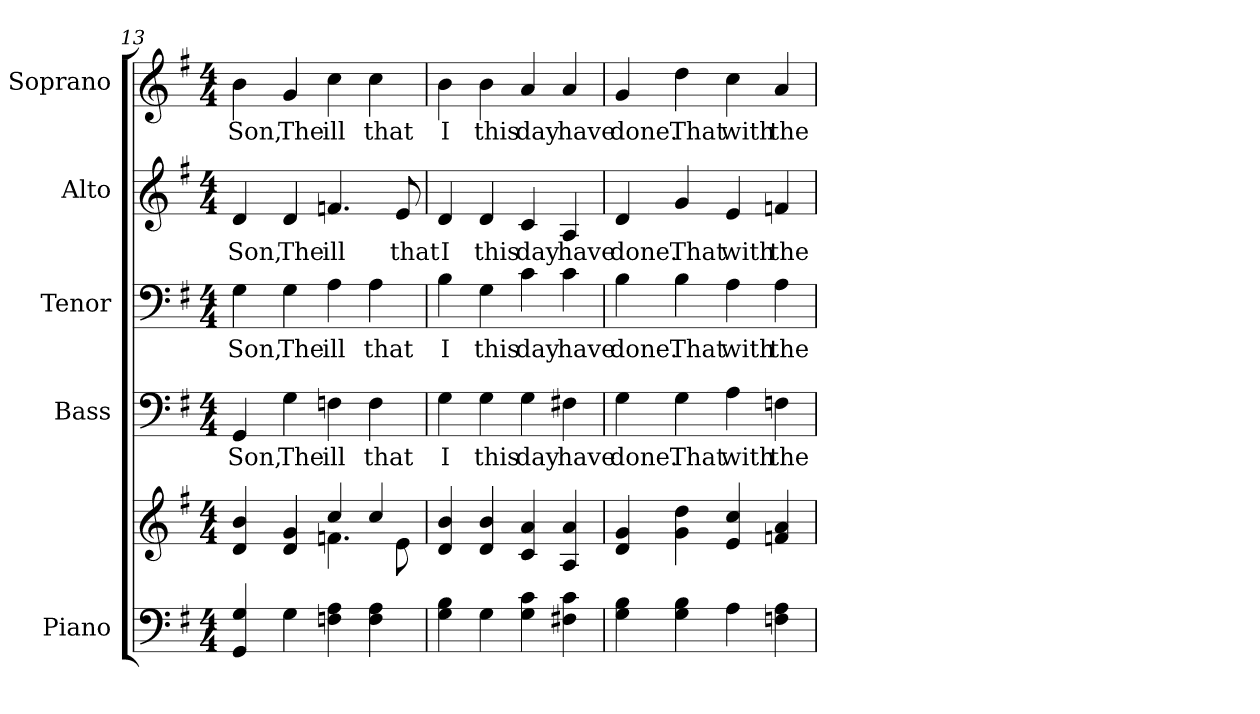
**kern	**kern	**kern	**text	**kern	**text	**kern	**text	**kern	**text
*part5	*part5	*part4	*part4	*part3	*part3	*part2	*part2	*part1	*part1
*staff6	*staff5	*staff4	*staff4	*staff3	*staff3	*staff2	*staff2	*staff1	*staff1
*I"Piano	*	*I"Bass	*	*I"Tenor	*	*I"Alto	*	*I"Soprano	*
*I'Pno.	*	*I'B.	*	*I'T.	*	*I'A.	*	*I'S.	*
!!LO:PB:g=z
*clefF4	*clefG2	*clefF4	*	*clefF4	*	*clefG2	*	*clefG2	*
*k[f#]	*k[f#]	*k[f#]	*	*k[f#]	*	*k[f#]	*	*k[f#]	*
*G:	*G:	*G:	*	*G:	*	*G:	*	*G:	*
*M4/4	*M4/4	*M4/4	*	*M4/4	*	*M4/4	*	*M4/4	*
=13	=13	=13	=13	=13	=13	=13	=13	=13	=13
*	*^	*	*	*	*	*	*	*	*
!	!	!	!	!LO:LY:b:color=#000000	!	!	!	!	!	!
!	!	!	!	!	!	!LO:LY:b:color=#000000	!	!	!	!
!	!	!	!	!	!	!	!	!LO:LY:b:color=#000000	!	!
!	!	!	!	!	!	!	!	!	!	!LO:LY:b:color=#000000
4GGi/ 4Gi	4di/ 4bi	2ryy	4GGi/	Son,	4Gi\	Son,	4di/	Son,	4bi\	Son,
!	!	!	!	!LO:LY:b:color=#000000	!	!	!	!	!	!
!	!	!	!	!	!	!LO:LY:b:color=#000000	!	!	!	!
!	!	!	!	!	!	!	!	!LO:LY:b:color=#000000	!	!
!	!	!	!	!	!	!	!	!	!	!LO:LY:b:color=#000000
4Gi\	4di/ 4gi	.	4Gi\	The	4Gi\	The	4di/	The	4gi/	The
!	!	!	!	!LO:LY:b:color=#000000	!	!	!	!	!	!
!	!	!	!	!	!	!LO:LY:b:color=#000000	!	!	!	!
!	!	!	!	!	!	!	!	!LO:LY:b:color=#000000	!	!
!	!	!	!	!	!	!	!	!	!	!LO:LY:b:color=#000000
4Fni\ 4Ai	4cci/	4.fni\	4Fni\	ill	4Ai\	ill	4.fni/	ill	4cci\	ill
!	!	!	!	!LO:LY:b:color=#000000	!	!	!	!	!	!
!	!	!	!	!	!	!LO:LY:b:color=#000000	!	!	!	!
!	!	!	!	!	!	!	!	!	!	!LO:LY:b:color=#000000
4Fi\ 4Ai	4cci/	.	4Fi\	that	4Ai\	that	.	.	4cci\	that
!	!	!	!	!	!	!	!	!LO:LY:b:color=#000000	!	!
.	.	8ei\	.	.	.	.	8ei/	that	.	.
*	*v	*v	*	*	*	*	*	*	*	*
=14	=14	=14	=14	=14	=14	=14	=14	=14	=14
*	*^	*	*	*	*	*	*	*	*
!	!	!	!	!LO:LY:b:color=#000000	!	!	!	!	!	!
*	*v	*v	*	*	*	*	*	*	*	*
*	*^	*	*	*	*	*	*	*	*
!	!	!	!	!	!	!LO:LY:b:color=#000000	!	!	!	!
*	*v	*v	*	*	*	*	*	*	*	*
*	*^	*	*	*	*	*	*	*	*
!	!	!	!	!	!	!	!	!LO:LY:b:color=#000000	!	!
*	*v	*v	*	*	*	*	*	*	*	*
*	*^	*	*	*	*	*	*	*	*
!	!	!	!	!	!	!	!	!	!	!LO:LY:b:color=#000000
*	*v	*v	*	*	*	*	*	*	*	*
4Gi\ 4Bi	4di/ 4bi	4Gi\	I	4Bi\	I	4di/	I	4bi\	I
!	!	!	!LO:LY:b:color=#000000	!	!	!	!	!	!
!	!	!	!	!	!LO:LY:b:color=#000000	!	!	!	!
!	!	!	!	!	!	!	!LO:LY:b:color=#000000	!	!
!	!	!	!	!	!	!	!	!	!LO:LY:b:color=#000000
4Gi\	4di/ 4bi	4Gi\	this	4Gi\	this	4di/	this	4bi\	this
!	!	!	!LO:LY:b:color=#000000	!	!	!	!	!	!
!	!	!	!	!	!LO:LY:b:color=#000000	!	!	!	!
!	!	!	!	!	!	!	!LO:LY:b:color=#000000	!	!
!	!	!	!	!	!	!	!	!	!LO:LY:b:color=#000000
4Gi\ 4ci	4ci/ 4ai	4Gi\	day	4ci\	day	4ci/	day	4ai/	day
!	!	!	!LO:LY:b:color=#000000	!	!	!	!	!	!
!	!	!	!	!	!LO:LY:b:color=#000000	!	!	!	!
!	!	!	!	!	!	!	!LO:LY:b:color=#000000	!	!
!	!	!	!	!	!	!	!	!	!LO:LY:b:color=#000000
4F#Xi\ 4ci	4Ai/ 4ai	4F#Xi\	have	4ci\	have	4Ai/	have	4ai/	have
!!LO:PB:g=z
=15	=15	=15	=15	=15	=15	=15	=15	=15	=15
!	!	!	!LO:LY:b:color=#000000	!	!	!	!	!	!
!	!	!	!	!	!LO:LY:b:color=#000000	!	!	!	!
!	!	!	!	!	!	!	!LO:LY:b:color=#000000	!	!
!	!	!	!	!	!	!	!	!	!LO:LY:b:color=#000000
4Gi\ 4Bi	4di/ 4gi	4Gi\	done.	4Bi\	done.	4di/	done.	4gi/	done.
!	!	!	!LO:LY:b:color=#000000	!	!	!	!	!	!
!	!	!	!	!	!LO:LY:b:color=#000000	!	!	!	!
!	!	!	!	!	!	!	!LO:LY:b:color=#000000	!	!
!	!	!	!	!	!	!	!	!	!LO:LY:b:color=#000000
4Gi\ 4Bi	4gi\ 4ddi	4Gi\	That	4Bi\	That	4gi/	That	4ddi\	That
!	!	!	!LO:LY:b:color=#000000	!	!	!	!	!	!
!	!	!	!	!	!LO:LY:b:color=#000000	!	!	!	!
!	!	!	!	!	!	!	!LO:LY:b:color=#000000	!	!
!	!	!	!	!	!	!	!	!	!LO:LY:b:color=#000000
4Ai\	4ei/ 4cci	4Ai\	with	4Ai\	with	4ei/	with	4cci\	with
!	!	!	!LO:LY:b:color=#000000	!	!	!	!	!	!
!	!	!	!	!	!LO:LY:b:color=#000000	!	!	!	!
!	!	!	!	!	!	!	!LO:LY:b:color=#000000	!	!
!	!	!	!	!	!	!	!	!	!LO:LY:b:color=#000000
4Fni\ 4Ai	4fni/ 4ai	4Fni\	the	4Ai\	the	4fni/	the	4ai/	the
=	=	=	=	=	=	=	=	=	=
*-	*-	*-	*-	*-	*-	*-	*-	*-	*-
